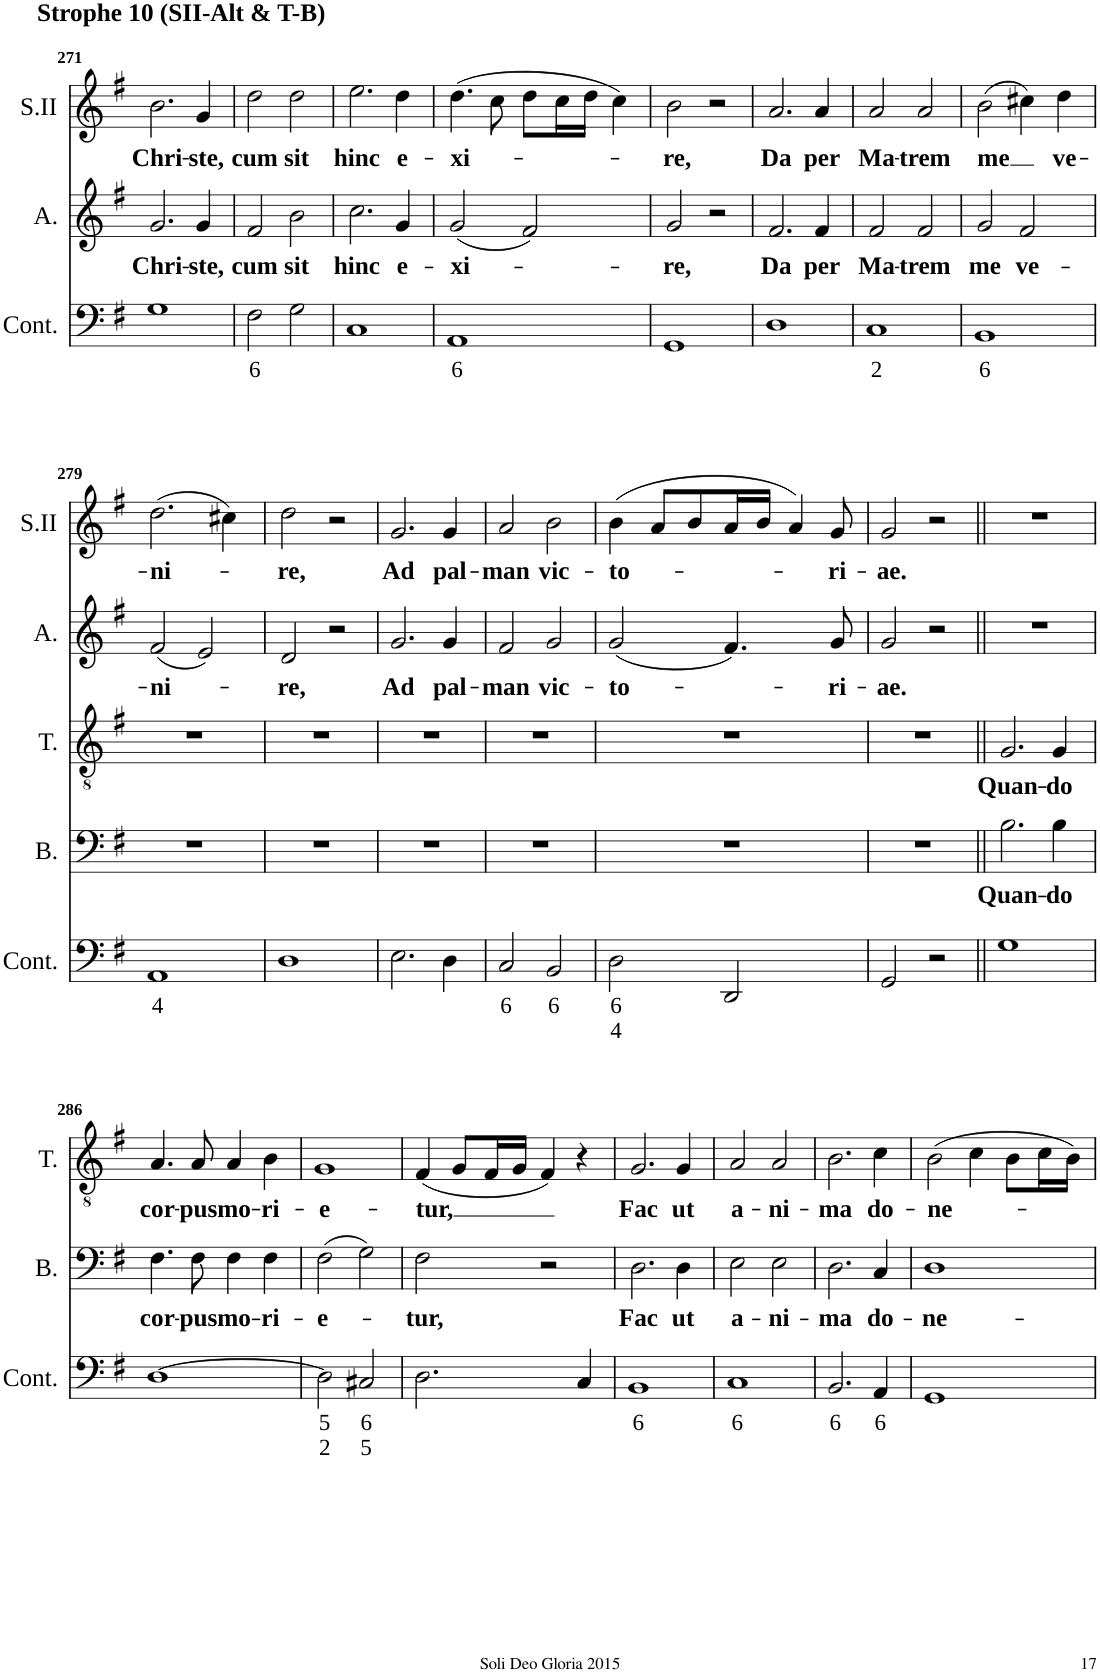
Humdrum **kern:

**kern	**text	**text	**kern	**text	**kern	**text	**kern	**text	**kern	**text
*part5	*part5	*part5	*part4	*part4	*part3	*part3	*part2	*part2	*part1	*part1
*staff5	*staff5	*staff5	*staff4	*staff4	*staff3	*staff3	*staff2	*staff2	*staff1	*staff1
*I"Continuo	*	*	*I"Bass	*	*I"Tenor	*	*I"Alto	*	*I"Soprano II	*
*I'Cont.	*	*	*I'B.	*	*I'T.	*	*I'A.	*	*I'S.II	*
!!LO:PB:g=z
*clefF4	*	*	*clefF4	*	*clefGv2	*	*clefG2	*	*clefG2	*
*k[f#]	*	*	*k[f#]	*	*k[f#]	*	*k[f#]	*	*k[f#]	*
*M2/2	*	*	*M2/2	*	*M2/2	*	*M2/2	*	*M2/2	*
*met(c|)	*	*	*met(c|)	*	*met(c|)	*	*met(c|)	*	*met(c|)	*
=271	=271	=271	=271	=271	=271	=271	=271	=271	=271	=271
!	!	!	!	!	!	!	!	!	!LO:TX:a:B:t=Strophe 10 (SII-Alt & T-B)	!
!	!	!	!	!	!	!	!	!LO:LY:b	!	!LO:LY:b
1G	.	.	1r	.	1r	.	2.g/	Chri-	2.b\	Chri-
!	!	!	!	!	!	!	!	!LO:LY:b	!	!LO:LY:b
.	.	.	.	.	.	.	4g/	-ste,	4g/	-ste,
=272	=272	=272	=272	=272	=272	=272	=272	=272	=272	=272
!	!LO:LY:b	!	!	!	!	!	!	!LO:LY:b	!	!LO:LY:b
2F#\	6	.	1r	.	1r	.	2f#/	cum	2dd\	cum
!	!	!	!	!	!	!	!	!LO:LY:b	!	!LO:LY:b
2G\	.	.	.	.	.	.	2b\	sit	2dd\	sit
=273	=273	=273	=273	=273	=273	=273	=273	=273	=273	=273
!	!	!	!	!	!	!	!	!LO:LY:b	!	!LO:LY:b
1C	.	.	1r	.	1r	.	2.cc\	hinc	2.ee\	hinc
!	!	!	!	!	!	!	!	!LO:LY:b	!	!LO:LY:b
.	.	.	.	.	.	.	4g/	e-	4dd\	e-
=274	=274	=274	=274	=274	=274	=274	=274	=274	=274	=274
!	!LO:LY:b	!	!	!	!	!	!	!LO:LY:b	!	!LO:LY:b
1AA	6	.	1r	.	1r	.	(2g/	-xi-	(4.dd\	-xi-
.	.	.	.	.	.	.	.	.	8cc\	.
.	.	.	.	.	.	.	2f#/)	.	8dd\L	.
.	.	.	.	.	.	.	.	.	16cc\L	.
.	.	.	.	.	.	.	.	.	16dd\JJ	.
.	.	.	.	.	.	.	.	.	4cc\)	.
=275	=275	=275	=275	=275	=275	=275	=275	=275	=275	=275
!	!	!	!	!	!	!	!	!LO:LY:b	!	!LO:LY:b
1GG	.	.	1r	.	1r	.	2g/	-re,	2b\	-re,
.	.	.	.	.	.	.	2r	.	2r	.
=276	=276	=276	=276	=276	=276	=276	=276	=276	=276	=276
!	!	!	!	!	!	!	!	!LO:LY:b	!	!LO:LY:b
1D	.	.	1r	.	1r	.	2.f#/	Da	2.a/	Da
!	!	!	!	!	!	!	!	!LO:LY:b	!	!LO:LY:b
.	.	.	.	.	.	.	4f#/	per	4a/	per
=277	=277	=277	=277	=277	=277	=277	=277	=277	=277	=277
!	!LO:LY:b	!	!	!	!	!	!	!LO:LY:b	!	!LO:LY:b
1C	2	.	1r	.	1r	.	2f#/	Ma-	2a/	Ma-
!	!	!	!	!	!	!	!	!LO:LY:b	!	!LO:LY:b
.	.	.	.	.	.	.	2f#/	-trem	2a/	-trem
=278	=278	=278	=278	=278	=278	=278	=278	=278	=278	=278
!	!LO:LY:b	!	!	!	!	!	!	!LO:LY:b	!	!LO:LY:b
1BB	6	.	1r	.	1r	.	2g/	me	(2b\	-me
!	!	!	!	!	!	!	!	!LO:LY:b	!	!
.	.	.	.	.	.	.	2f#/	ve-	4cc#X\)	.
!	!	!	!	!	!	!	!	!	!	!LO:LY:b
.	.	.	.	.	.	.	.	.	4dd\	ve-
!!LO:LB:g=z
=279	=279	=279	=279	=279	=279	=279	=279	=279	=279	=279
!	!LO:LY:b	!	!	!	!	!	!	!LO:LY:b	!	!LO:LY:b
1AA	4	.	1r	.	1r	.	(2f#/	-ni-	(2.dd\	-ni-
.	.	.	.	.	.	.	2e/)	.	.	.
.	.	.	.	.	.	.	.	.	4cc#X\)	.
=280	=280	=280	=280	=280	=280	=280	=280	=280	=280	=280
!	!	!	!	!	!	!	!	!LO:LY:b	!	!LO:LY:b
1D	.	.	1r	.	1r	.	2d/	-re,	2dd\	-re,
.	.	.	.	.	.	.	2r	.	2r	.
=281	=281	=281	=281	=281	=281	=281	=281	=281	=281	=281
!	!	!	!	!	!	!	!	!LO:LY:b	!	!LO:LY:b
2.E\	.	.	1r	.	1r	.	2.g/	Ad	2.g/	Ad
!	!	!	!	!	!	!	!	!LO:LY:b	!	!LO:LY:b
4D\	.	.	.	.	.	.	4g/	pal-	4g/	pal-
=282	=282	=282	=282	=282	=282	=282	=282	=282	=282	=282
!	!LO:LY:b	!	!	!	!	!	!	!LO:LY:b	!	!LO:LY:b
2C/	6	.	1r	.	1r	.	2f#/	-man	2a/	-man
!	!LO:LY:b	!	!	!	!	!	!	!LO:LY:b	!	!LO:LY:b
2BB/	6	.	.	.	.	.	2g/	vic-	2b\	vic-
=283	=283	=283	=283	=283	=283	=283	=283	=283	=283	=283
!	!LO:LY:b	!LO:LY:b	!	!	!	!	!	!LO:LY:b	!	!LO:LY:b
2D\	6	4	1r	.	1r	.	(2g/	-to-	(4b\	-to-
.	.	.	.	.	.	.	.	.	8a/L	.
.	.	.	.	.	.	.	.	.	8b/	.
2DD/	.	.	.	.	.	.	4.f#/)	.	16a/L	.
.	.	.	.	.	.	.	.	.	16b/JJ	.
.	.	.	.	.	.	.	.	.	4a/)	.
!	!	!	!	!	!	!	!	!LO:LY:b	!	!LO:LY:b
.	.	.	.	.	.	.	8g/	-ri-	8g/	-ri-
=284	=284	=284	=284	=284	=284	=284	=284	=284	=284	=284
!	!	!	!	!	!	!	!	!LO:LY:b	!	!LO:LY:b
2GG/	.	.	1r	.	1r	.	2g/	-ae.	2g/	-ae.
2r	.	.	.	.	.	.	2r	.	2r	.
=285||	=285||	=285||	=285||	=285||	=285||	=285||	=285||	=285||	=285||	=285||
!	!	!	!	!LO:LY:b	!	!LO:LY:b	!	!	!	!
1G	.	.	2.B\	Quan-	2.G/	Quan-	1r	.	1r	.
!	!	!	!	!LO:LY:b	!	!LO:LY:b	!	!	!	!
.	.	.	4B\	-do	4G/	-do	.	.	.	.
!!LO:LB:g=z
=286	=286	=286	=286	=286	=286	=286	=286	=286	=286	=286
!	!	!	!	!LO:LY:b	!	!LO:LY:b	!	!	!	!
[1D	.	.	4.F#\	cor-	4.A/	cor-	1r	.	1r	.
!	!	!	!	!LO:LY:b	!	!LO:LY:b	!	!	!	!
.	.	.	8F#\	-pus	8A/	-pus	.	.	.	.
!	!	!	!	!LO:LY:b	!	!LO:LY:b	!	!	!	!
.	.	.	4F#\	mo-	4A/	mo-	.	.	.	.
!	!	!	!	!LO:LY:b	!	!LO:LY:b	!	!	!	!
.	.	.	4F#\	-ri-	4B\	-ri-	.	.	.	.
=287	=287	=287	=287	=287	=287	=287	=287	=287	=287	=287
!	!LO:LY:b	!LO:LY:b	!	!LO:LY:b	!	!LO:LY:b	!	!	!	!
2D\]	5	2	(2F#\	-e-	1G	-e-	1r	.	1r	.
!	!LO:LY:b	!LO:LY:b	!	!	!	!	!	!	!	!
2C#X/	6	5	2G\)	.	.	.	.	.	.	.
=288	=288	=288	=288	=288	=288	=288	=288	=288	=288	=288
!	!	!	!	!LO:LY:b	!	!LO:LY:b	!	!	!	!
2.D\	.	.	2F#\	-tur,	(4F#/	-tur,	1r	.	1r	.
.	.	.	.	.	8G/L	.	.	.	.	.
.	.	.	.	.	16F#/L	.	.	.	.	.
.	.	.	.	.	16G/JJ	.	.	.	.	.
.	.	.	2r	.	4F#/)	.	.	.	.	.
4C/	.	.	.	.	4r	.	.	.	.	.
=289	=289	=289	=289	=289	=289	=289	=289	=289	=289	=289
!	!LO:LY:b	!	!	!LO:LY:b	!	!LO:LY:b	!	!	!	!
1BB	6	.	2.D\	Fac	2.G/	Fac	1r	.	1r	.
!	!	!	!	!LO:LY:b	!	!LO:LY:b	!	!	!	!
.	.	.	4D\	ut	4G/	ut	.	.	.	.
=290	=290	=290	=290	=290	=290	=290	=290	=290	=290	=290
!	!LO:LY:b	!	!	!LO:LY:b	!	!LO:LY:b	!	!	!	!
1C	6	.	2E\	a-	2A/	a-	1r	.	1r	.
!	!	!	!	!LO:LY:b	!	!LO:LY:b	!	!	!	!
.	.	.	2E\	-ni-	2A/	-ni-	.	.	.	.
=291	=291	=291	=291	=291	=291	=291	=291	=291	=291	=291
!	!LO:LY:b	!	!	!LO:LY:b	!	!LO:LY:b	!	!	!	!
2.BB/	6	.	2.D\	-ma	2.B\	-ma	1r	.	1r	.
!	!LO:LY:b	!	!	!LO:LY:b	!	!LO:LY:b	!	!	!	!
4AA/	6	.	4C/	do-	4c\	do-	.	.	.	.
=292	=292	=292	=292	=292	=292	=292	=292	=292	=292	=292
!	!	!	!	!LO:LY:b	!	!LO:LY:b	!	!	!	!
1GG	.	.	1D	-ne-	(2B\	-ne-	1r	.	1r	.
.	.	.	.	.	4c\	.	.	.	.	.
.	.	.	.	.	8B\L	.	.	.	.	.
.	.	.	.	.	16c\L	.	.	.	.	.
.	.	.	.	.	16B\JJ)	.	.	.	.	.
=	=	=	=	=	=	=	=	=	=	=
*-	*-	*-	*-	*-	*-	*-	*-	*-	*-	*-
